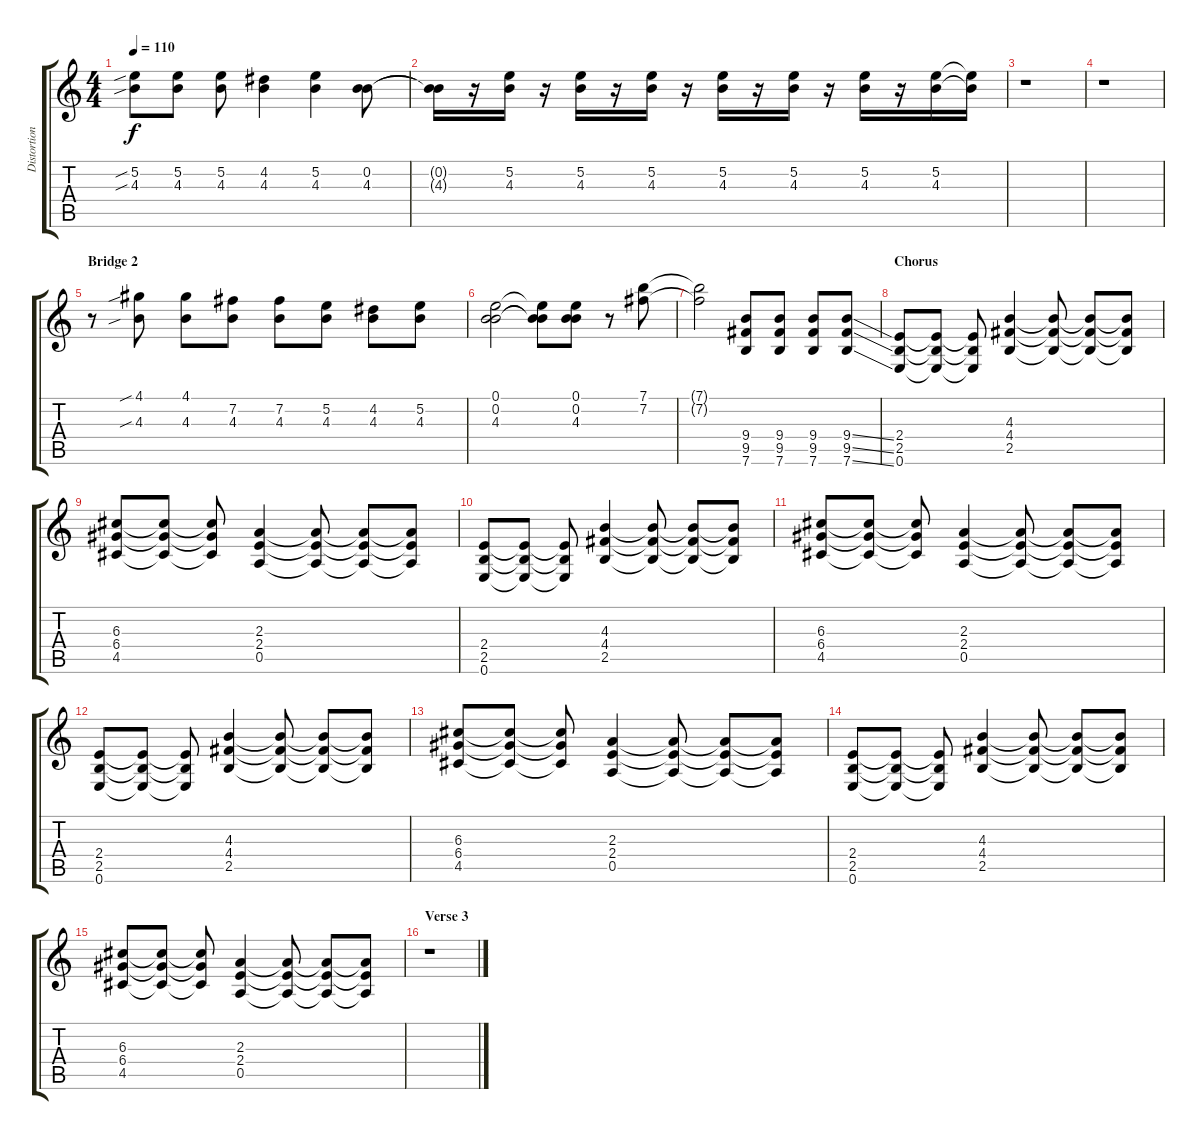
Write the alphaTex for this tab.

\track ("Distortion and Lead (Guitar)" "Distortion") {instrument distortionguitar}
\staff {score tabs}
\tuning (E4 B3 G3 D3 A2 E2) {hide}
\ts (4 4)
\tempo 110
\clef g2
\ks c
(5.2{sib} 4.3{sib}).8{dy f} (5.2 4.3).8 (5.2 4.3).8 (4.2 4.3).4 (5.2 4.3).4 (0.2 4.3).8 |
(0.2{t} 4.3{t}).16 r.16 (5.2 4.3).16 r.16 (5.2 4.3).16 r.16 (5.2 4.3).16 r.16 (5.2 4.3).16 r.16 (5.2 4.3).16 r.16 (5.2 4.3).16 r.16 (5.2 4.3).16 (5.2{t} 4.3{t}).16 |
r.1 |
r.1 |
\section ("" "Bridge 2")
r.8 (4.1{sib} 4.3{sib}).8 (4.1 4.3).8 (7.2 4.3).8 (7.2 4.3).8 (5.2 4.3).8 (4.2 4.3).8 (5.2 4.3).8 |
(0.1 0.2 4.3).2 (0.1{t} 0.2{t} 4.3{t}).8 (0.1 0.2 4.3).8 r.8 (7.1 7.2).8 |
(7.1{t} 7.2{t}).2 (9.4 9.5 7.6).8 (9.4 9.5 7.6).8 (9.4 9.5 7.6).8 (9.4{ss} 9.5{ss} 7.6{ss}).8 |
\section ("" "Chorus")
(2.4 2.5 0.6).8{volume 16} (2.4{t} 2.5{t} 0.6{t}).8 (2.4{t} 2.5{t} 0.6{t}).8 (4.3 4.4 2.5).4 (4.3{t} 4.4{t} 2.5{t}).8 (4.3{t} 4.4{t} 2.5{t}).8 (4.3{t} 4.4{t} 2.5{t}).8 |
(6.3 6.4 4.5).8 (6.3{t} 6.4{t} 4.5{t}).8 (6.3{t} 6.4{t} 4.5{t}).8 (2.3 2.4 0.5).4 (2.3{t} 2.4{t} 0.5{t}).8 (2.3{t} 2.4{t} 0.5{t}).8 (2.3{t} 2.4{t} 0.5{t}).8 |
(2.4 2.5 0.6).8 (2.4{t} 2.5{t} 0.6{t}).8 (2.4{t} 2.5{t} 0.6{t}).8 (4.3 4.4 2.5).4 (4.3{t} 4.4{t} 2.5{t}).8 (4.3{t} 4.4{t} 2.5{t}).8 (4.3{t} 4.4{t} 2.5{t}).8 |
(6.3 6.4 4.5).8 (6.3{t} 6.4{t} 4.5{t}).8 (6.3{t} 6.4{t} 4.5{t}).8 (2.3 2.4 0.5).4 (2.3{t} 2.4{t} 0.5{t}).8 (2.3{t} 2.4{t} 0.5{t}).8 (2.3{t} 2.4{t} 0.5{t}).8 |
(2.4 2.5 0.6).8 (2.4{t} 2.5{t} 0.6{t}).8 (2.4{t} 2.5{t} 0.6{t}).8 (4.3 4.4 2.5).4 (4.3{t} 4.4{t} 2.5{t}).8 (4.3{t} 4.4{t} 2.5{t}).8 (4.3{t} 4.4{t} 2.5{t}).8 |
(6.3 6.4 4.5).8 (6.3{t} 6.4{t} 4.5{t}).8 (6.3{t} 6.4{t} 4.5{t}).8 (2.3 2.4 0.5).4 (2.3{t} 2.4{t} 0.5{t}).8 (2.3{t} 2.4{t} 0.5{t}).8 (2.3{t} 2.4{t} 0.5{t}).8 |
(2.4 2.5 0.6).8 (2.4{t} 2.5{t} 0.6{t}).8 (2.4{t} 2.5{t} 0.6{t}).8 (4.3 4.4 2.5).4 (4.3{t} 4.4{t} 2.5{t}).8 (4.3{t} 4.4{t} 2.5{t}).8 (4.3{t} 4.4{t} 2.5{t}).8 |
(6.3 6.4 4.5).8 (6.3{t} 6.4{t} 4.5{t}).8 (6.3{t} 6.4{t} 4.5{t}).8 (2.3 2.4 0.5).4 (2.3{t} 2.4{t} 0.5{t}).8 (2.3{t} 2.4{t} 0.5{t}).8 (2.3{t} 2.4{t} 0.5{t}).8 |
\section ("" "Verse 3")
r.1
